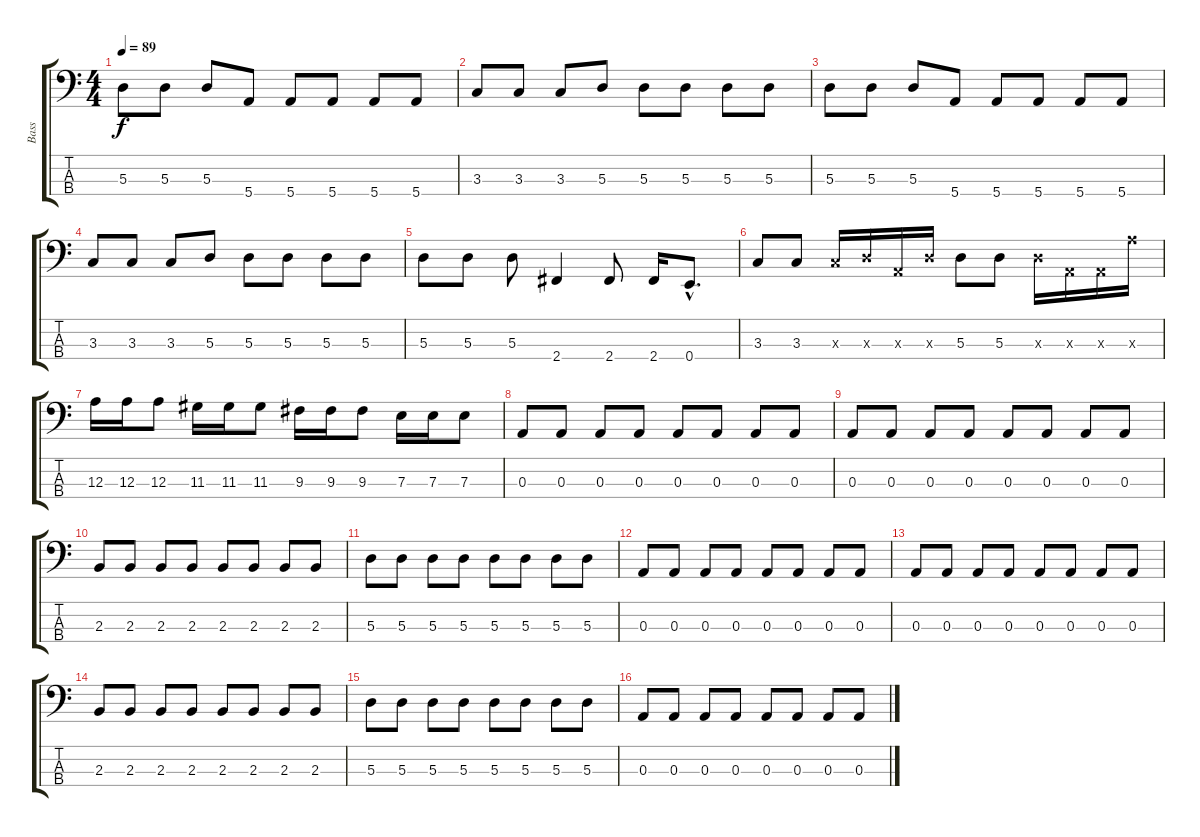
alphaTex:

\track ("Bass" "Bass") {instrument electricbasspick}
\staff {score tabs}
\tuning (G2 D2 A1 E1) {hide}
\ts (4 4)
\tempo 89
\clef f4
\ks c
5.3.8{dy f} 5.3.8 5.3.8 5.4.8 5.4.8 5.4.8 5.4.8 5.4.8 |
3.3.8 3.3.8 3.3.8 5.3.8 5.3.8 5.3.8 5.3.8 5.3.8 |
5.3.8 5.3.8 5.3.8 5.4.8 5.4.8 5.4.8 5.4.8 5.4.8 |
3.3.8 3.3.8 3.3.8 5.3.8 5.3.8 5.3.8 5.3.8 5.3.8 |
5.3.8 5.3.8 5.3.8 2.4.4 2.4.8 2.4.16 0.4{hac}.8{d} |
3.3.8 3.3.8 3.3{x}.16 5.3{x}.16 0.3{x}.16 5.3{x}.16 5.3.8 5.3.8 5.3{x}.16 0.3{x}.16 0.3{x}.16 12.3{x}.16 |
12.3.16 12.3.16 12.3.8 11.3.16 11.3.16 11.3.8 9.3.16 9.3.16 9.3.8 7.3.16 7.3.16 7.3.8 |
0.3.8 0.3.8 0.3.8 0.3.8 0.3.8 0.3.8 0.3.8 0.3.8 |
0.3.8 0.3.8 0.3.8 0.3.8 0.3.8 0.3.8 0.3.8 0.3.8 |
2.3.8 2.3.8 2.3.8 2.3.8 2.3.8 2.3.8 2.3.8 2.3.8 |
5.3.8 5.3.8 5.3.8 5.3.8 5.3.8 5.3.8 5.3.8 5.3.8 |
0.3.8 0.3.8 0.3.8 0.3.8 0.3.8 0.3.8 0.3.8 0.3.8 |
0.3.8 0.3.8 0.3.8 0.3.8 0.3.8 0.3.8 0.3.8 0.3.8 |
2.3.8 2.3.8 2.3.8 2.3.8 2.3.8 2.3.8 2.3.8 2.3.8 |
5.3.8 5.3.8 5.3.8 5.3.8 5.3.8 5.3.8 5.3.8 5.3.8 |
0.3.8 0.3.8 0.3.8 0.3.8 0.3.8 0.3.8 0.3.8 0.3.8
